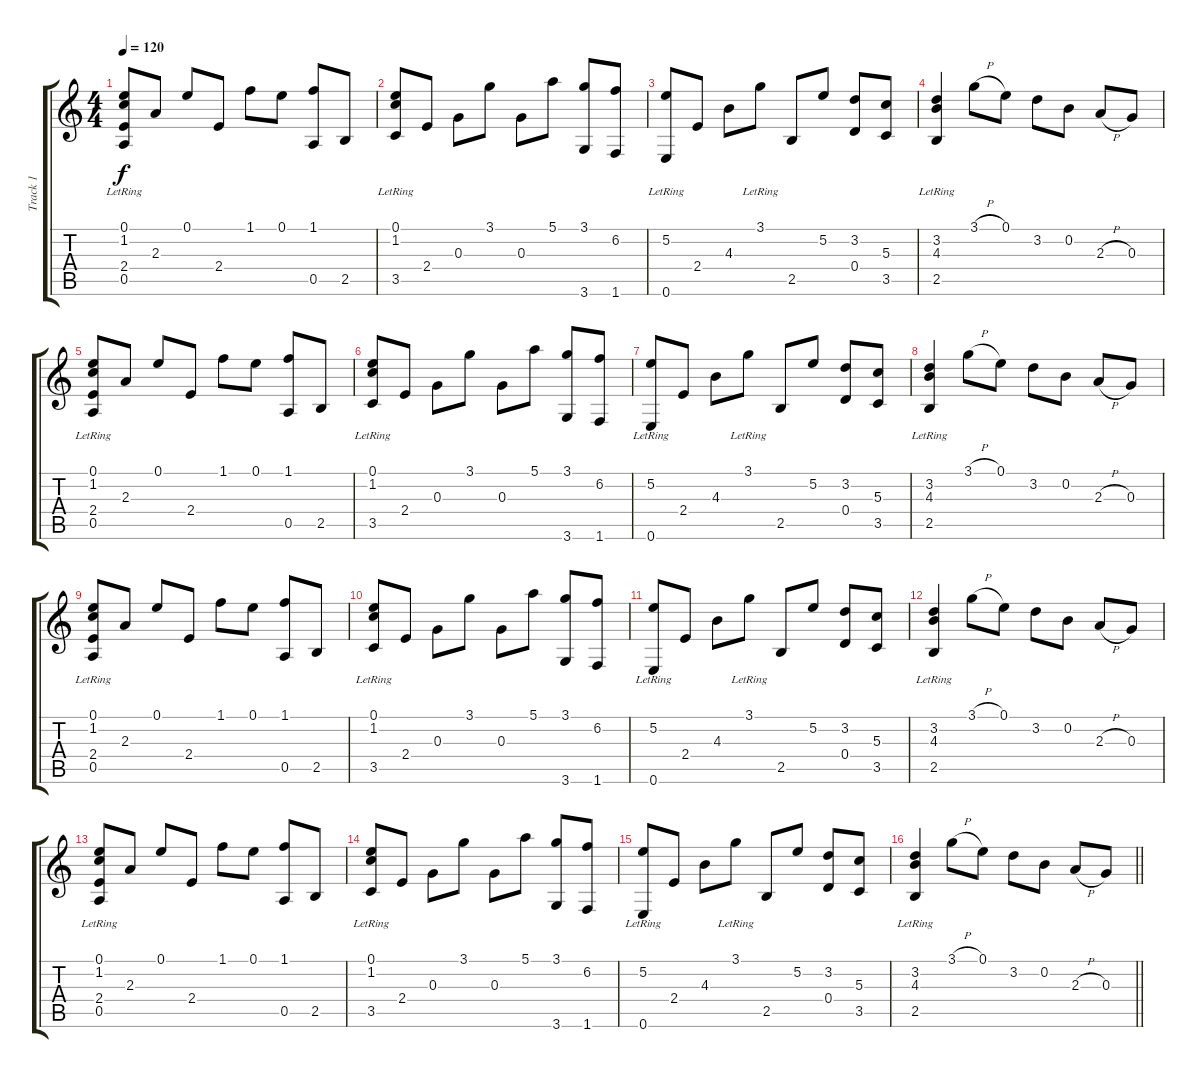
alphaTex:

\track ("Track 1" "Track 1") {instrument acousticguitarsteel}
\staff {score tabs}
\tuning (E4 B3 G3 D3 A2 E2) {hide}
\ts (4 4)
\tempo 120
\clef g2
\ks c
(0.1 1.2 2.4 0.5{lr}).8{dy f} 2.3.8 0.1.8 2.4.8 1.1.8 0.1.8 (1.1 0.5).8 2.5.8 |
(0.1 1.2 3.5{lr}).8 2.4.8 0.3.8 3.1.8 0.3.8 5.1.8 (3.1 3.6).8 (6.2 1.6).8 |
(5.2{lr} 0.6).8 2.4.8 4.3.8 3.1{lr}.8 2.5.8 5.2.8 (3.2 0.4).8 (5.3 3.5).8 |
(3.2 4.3 2.5{lr}).4 3.1{h}.8 0.1.8 3.2.8 0.2.8 2.3{h}.8 0.3.8 |
(0.1 1.2 2.4 0.5{lr}).8 2.3.8 0.1.8 2.4.8 1.1.8 0.1.8 (1.1 0.5).8 2.5.8 |
(0.1 1.2 3.5{lr}).8 2.4.8 0.3.8 3.1.8 0.3.8 5.1.8 (3.1 3.6).8 (6.2 1.6).8 |
(5.2{lr} 0.6).8 2.4.8 4.3.8 3.1{lr}.8 2.5.8 5.2.8 (3.2 0.4).8 (5.3 3.5).8 |
(3.2 4.3 2.5{lr}).4 3.1{h}.8 0.1.8 3.2.8 0.2.8 2.3{h}.8 0.3.8 |
(0.1 1.2 2.4 0.5{lr}).8 2.3.8 0.1.8 2.4.8 1.1.8 0.1.8 (1.1 0.5).8 2.5.8 |
(0.1 1.2 3.5{lr}).8 2.4.8 0.3.8 3.1.8 0.3.8 5.1.8 (3.1 3.6).8 (6.2 1.6).8 |
(5.2{lr} 0.6).8 2.4.8 4.3.8 3.1{lr}.8 2.5.8 5.2.8 (3.2 0.4).8 (5.3 3.5).8 |
(3.2 4.3 2.5{lr}).4 3.1{h}.8 0.1.8 3.2.8 0.2.8 2.3{h}.8 0.3.8 |
(0.1 1.2 2.4 0.5{lr}).8 2.3.8 0.1.8 2.4.8 1.1.8 0.1.8 (1.1 0.5).8 2.5.8 |
(0.1 1.2 3.5{lr}).8 2.4.8 0.3.8 3.1.8 0.3.8 5.1.8 (3.1 3.6).8 (6.2 1.6).8 |
(5.2{lr} 0.6).8 2.4.8 4.3.8 3.1{lr}.8 2.5.8 5.2.8 (3.2 0.4).8 (5.3 3.5).8 |
\barLineRight lightlight
(3.2 4.3 2.5{lr}).4 3.1{h}.8 0.1.8 3.2.8 0.2.8 2.3{h}.8 0.3.8
